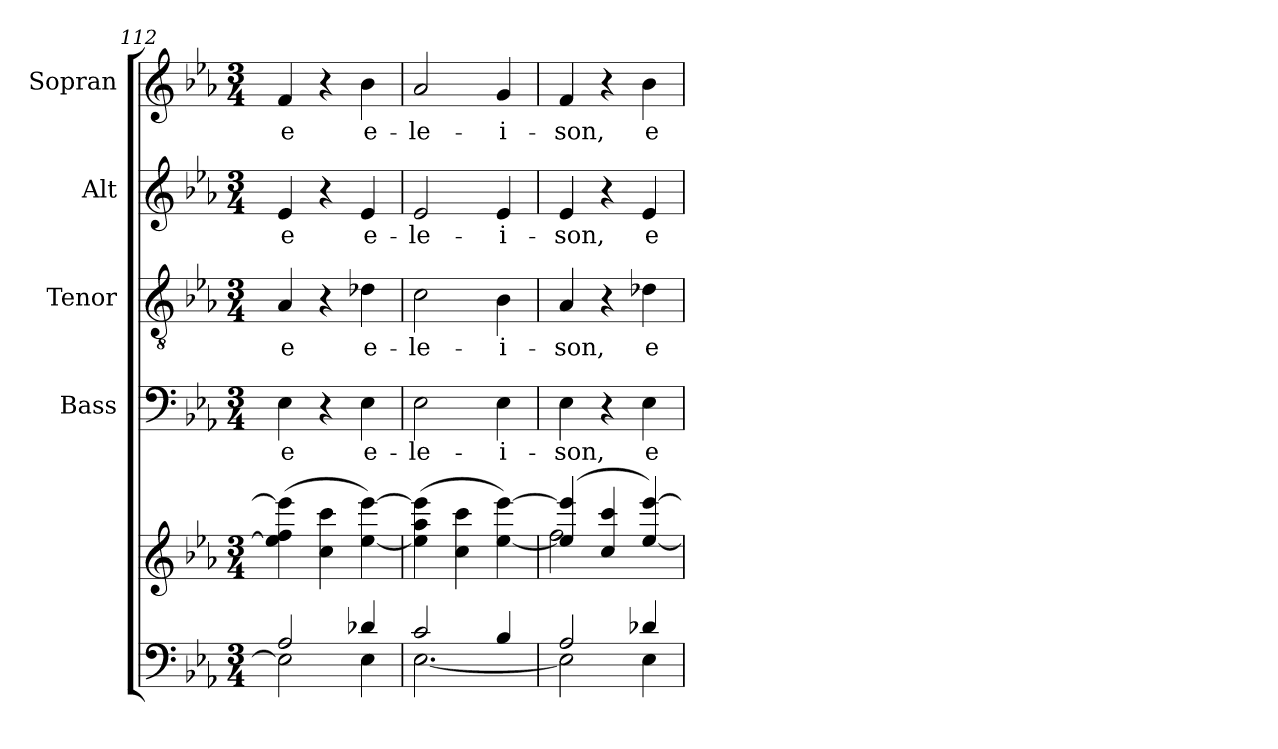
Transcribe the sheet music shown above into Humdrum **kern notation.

**kern	**kern	**kern	**text	**kern	**text	**kern	**text	**kern	**text
*part5	*part5	*part4	*part4	*part3	*part3	*part2	*part2	*part1	*part1
*staff6	*staff5	*staff4	*staff4	*staff3	*staff3	*staff2	*staff2	*staff1	*staff1
*	*	*I"Bass	*	*I"Tenor	*	*I"Alt	*	*I"Sopran	*
*	*	*I'B.	*	*I'T.	*	*I'A.	*	*I'S.	*
*clefF4	*clefG2	*clefF4	*	*clefGv2	*	*clefG2	*	*clefG2	*
*k[b-e-a-]	*k[b-e-a-]	*k[b-e-a-]	*	*k[b-e-a-]	*	*k[b-e-a-]	*	*k[b-e-a-]	*
*E-:	*E-:	*E-:	*	*E-:	*	*E-:	*	*E-:	*
*M3/4	*M3/4	*M3/4	*	*M3/4	*	*M3/4	*	*M3/4	*
=112	=112	=112	=112	=112	=112	=112	=112	=112	=112
*^	*	*	*	*	*	*	*	*	*
!	!	!	!	!LO:LY:b	!	!LO:LY:b	!	!LO:LY:b	!	!LO:LY:b
2A-/	2E-\]	(>4ee-\] 4ff\ 4eee-\]	4E-\	-e	4A-/	-e	4e-/	-e	4f/	-e
.	.	4cc\ 4ccc\	4r	.	4r	.	4r	.	4r	.
!	!	!	!	!LO:LY:b	!	!LO:LY:b	!	!LO:LY:b	!	!LO:LY:b
4d-X/	4E-\	[4ee-\ [4eee-\)	4E-\	e-	4d-X\	e-	4e-/	e-	4b-\	e-
=113	=113	=113	=113	=113	=113	=113	=113	=113	=113	=113
!	!	!	!	!LO:LY:b	!	!LO:LY:b	!	!LO:LY:b	!	!LO:LY:b
2c/	[<2.E-\	(>4ee-\] 4aa-\ 4eee-\]	2E-\	-le-	2c\	-le-	2e-/	-le-	2a-/	-le-
.	.	4cc\ 4ccc\	.	.	.	.	.	.	.	.
!	!	!	!	!LO:LY:b	!	!LO:LY:b	!	!LO:LY:b	!	!LO:LY:b
4B-/	.	[4ee-\ [4eee-\)	4E-\	-i-	4B-\	-i-	4e-/	-i-	4g/	-i-
=114	=114	=114	=114	=114	=114	=114	=114	=114	=114	=114
*	*	*^	*	*	*	*	*	*	*	*
!	!	!	!	!	!LO:LY:b	!	!LO:LY:b	!	!LO:LY:b	!	!LO:LY:b
2A-/	2E-\]	(4ee-/] 4eee-/]	2ff\	4E-\	-son,	4A-/	-son,	4e-/	-son,	4f/	-son,
.	.	4cc/ 4ccc/	.	4r	.	4r	.	4r	.	4r	.
!	!	!	!	!	!LO:LY:b	!	!LO:LY:b	!	!LO:LY:b	!	!LO:LY:b
4d-X/	4E-\	[<4ee-/ [>4eee-/)	4ryy	4E-\	e-	4d-X\	e-	4e-/	e-	4b-\	e-
*v	*v	*	*	*	*	*	*	*	*	*	*
*	*v	*v	*	*	*	*	*	*	*	*
=	=	=	=	=	=	=	=	=	=
*-	*-	*-	*-	*-	*-	*-	*-	*-	*-
